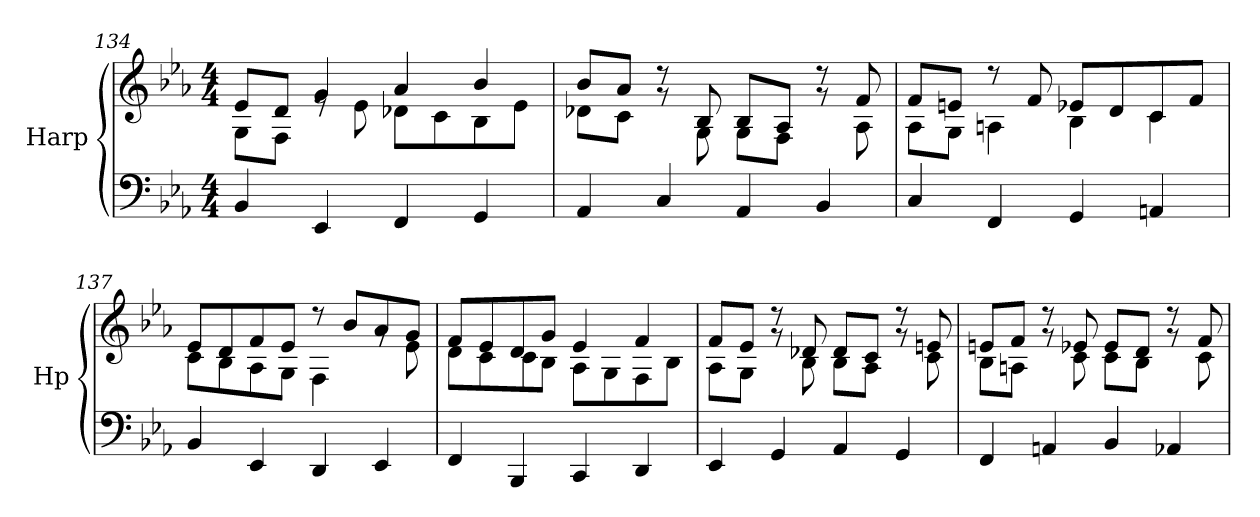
**kern	**kern
*part1	*part1
*staff2	*staff1
*I"Harp	*
*I'Hp	*
*clefF4	*clefG2
*k[b-e-a-]	*k[b-e-a-]
*M4/4	*M4/4
=134	=134
*	*^
4BB-/	8e-/L	8G\L
.	8d/J	8F\J
4EE-/	4g/	8re
.	.	8e-\
4FF/	4a-/	8d-X\L
.	.	8c\
4GG/	4b-/	8B-\
.	.	8e-\J
=135	=135	=135
4AA-/	8b-/L	8d-X\L
.	8a-/J	8c\J
4C/	8r	8rg
.	8B-/	8G\
4AA-/	8B-/L	8G\L
.	8A-/J	8F\J
4BB-/	8r	8rg
.	8f/	8A-\
=136	=136	=136
4C/	8f/L	8A-\L
.	8en/J	8G\J
4FF/	8r	4An\
.	8f/	.
4GG/	8e-X/L	4B-\
.	8d/	.
4AAn/	8c/	4c\
.	8f/J	.
!!LO:LB:g=z	!!
=137	=137	=137
4BB-/	8e-/L	8c\L
.	8d/	8B-\
4EE-/	8f/	8A-\
.	8e-/J	8G\J
4DD/	8r	4F\
.	8b-/L	.
4EE-/	8a-/	8rg
.	8g/J	8e-\
=138	=138	=138
4FF/	8f/L	8d\L
.	8e-/	8c\
4BBB-/	8d/	8c\
.	8g/J	8B-\J
4CC/	4e-/	8A-\L
.	.	8G\
4DD/	4f/	8F\
.	.	8B-\J
=139	=139	=139
4EE-/	8f/L	8A-\L
.	8e-/J	8G\J
4GG/	8r	8rg
.	8d-X/	8B-\
4AA-/	8d-/L	8B-\L
.	8c/J	8A-\J
4GG/	8r	8rg
.	8en/	8c\
=140	=140	=140
4FF/	8en/L	8B-\L
.	8f/J	8An\J
4AAn/	8r	8rg
.	8e-X/	8c\
4BB-/	8e-/L	8c\L
.	8d/J	8B-\J
4AA-X/	8r	8rg
.	8f/	8c\
*	*v	*v
=	=
*-	*-
